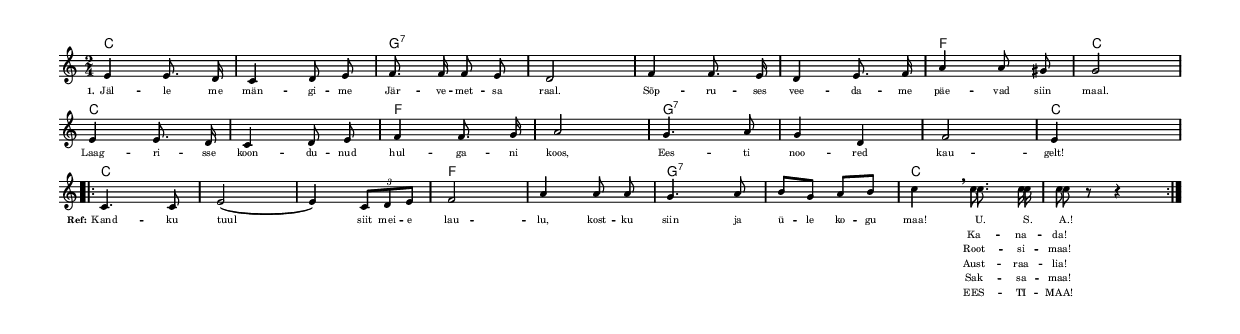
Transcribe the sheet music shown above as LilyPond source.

\header{
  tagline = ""
}

#(set-global-staff-size 10)

mBreak = { \break }

cfgSong = {
  \key c \major
  \time 2/4
  \autoBeamOff
}

cfgText = {
  \set fontSize = #-2
}

melody = {
  \cfgSong
  \relative c'{
    e4 e8. d16
    c4 d8 e
    f8. f16 f8 e
    d2
    f4 f8. e16
    d4 e8. f16
    a4 a8 gis
    g2
      \mBreak
    e4 e8. d16
    c4 d8 e
    f4 f8. g16
    a2
    g4. a8
    g4 d
    f2
    e4 s4
      \mBreak
    \repeat volta 2 {
      c4. c8
      e2(e4) \times 2/3 { c8[d e] }
      f2
      a4 a8 a
      g4. a8
      b8[g] a[b]
      c4 \breathe
      <<
      { c8. c16 c8 }
      \new Voice = "countries" {
        \autoBeamOff
        \relative c''{
          c8. c16 c8 r8 r4
        }
      } >>
    }
      %\bar "|."
  }
}

songChords = \chordmode {
  c1
  g1:7
  g1:7
  f2 c
  c1
  f1
  g1:7
  g2:7 c2
  c2 c1
  f1
  g1:7
  c1
}

verseOne = \lyricmode {
  \set stanza = "1."
  Jäl -- le me män -- gi -- me Jär -- ve -- met -- sa raal.
  Sõp -- ru -- ses vee -- da -- me päe -- vad siin maal.
  Laag -- ri -- sse koon -- du -- nud hul -- ga -- ni koos,
  Ees -- ti noo -- red kau -- gelt!

  \set stanza = "Ref:"
  Kand -- ku tuul
  \set ignoreMelismata = ##t
  siit mei -- e lau -- lu,
  kost -- ku siin ja ü -- le ko -- gu maa!
  U. S. A.!
}

verseTwo = \lyricmode {
  \set stanza = "2."
  Pu -- hub nüüd ko -- du -- maal
  va -- ba -- du -- se tuul.
  Kuu -- le kuis si -- nu -- le
  lau -- lab me huul,
  ko -- du -- le uh -- ked ja a -- la -- ti truud,
  '' \skip 8 '' \skip 4 '' !
}

verseThree = \lyricmode {
  \set stanza = "3."
  Meel -- de meil jää -- gu siit
  lõk -- ke tu -- le kuld.
  Hoi -- a -- me i -- ga -- vest sõp -- ru -- se tuld,
  oo -- ta -- me päe -- vi kus jäl -- le -- gi koos,
  '' \skip 8 '' \skip 4 '' !
}

\score {
  {
    <<
      \chords { \set chordChanges = ##t \songChords }
      { \melody }
      \addlyrics { \verseOne }
    %\addlyrics { \verseTwo }
    %\addlyrics { \verseThree }
    \new Lyrics = "kanada" \lyricsto countries
      { Ka -- na -- da! }
    \new Lyrics = "rootsimaa" \lyricsto countries
      { Root -- si -- maa! }
    \new Lyrics = "austraalia" \lyricsto countries
      { Aust -- raa -- lia! }
    \new Lyrics = "kanada" \lyricsto countries
      { Sak -- sa -- maa! }
    \new Lyrics = "kanada" \lyricsto countries
      { EES -- TI -- MAA! }
    >>
  }

  \layout {
    indent = #0
    %ragged-last = ##t
    \context {
      \Lyrics
      fontSize = #-2
    }
    \context {
      \Score
      \remove "Bar_number_engraver"
    }
  }
  \midi { \tempo 4 = 90 }
}


\version "2.8.1"
